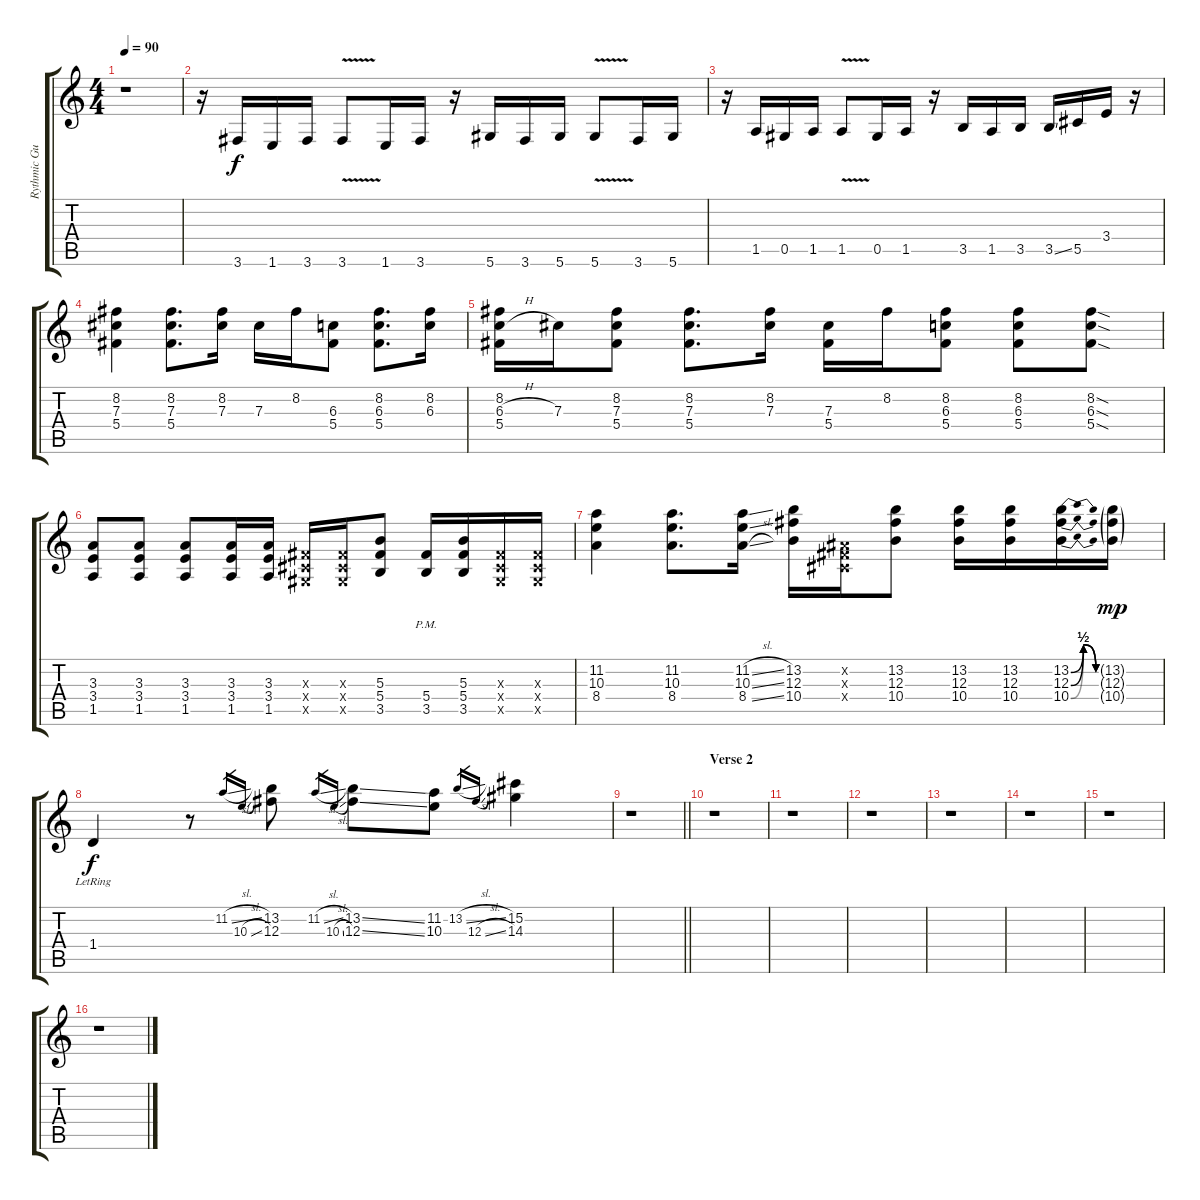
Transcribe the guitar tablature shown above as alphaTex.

\track ("Rythmic Guitars" "Rythmic Gu") {instrument acousticguitarsteel}
\staff {score tabs}
\tuning (Eb4 Bb3 Gb3 Db3 Ab2 Eb2) {hide}
\ts (4 4)
\tempo 90
\clef g2
\ks c
r.1{dy f} |
r.16 3.6.16 1.6.16 3.6.16 3.6{v}.8 1.6.16 3.6.16 r.16 5.6.16 3.6.16 5.6.16 5.6{v}.8 3.6.16 5.6.16 |
r.16 1.5.16 0.5.16 1.5.16 1.5{v}.8 0.5.16 1.5.16 r.16 3.5.16 1.5.16 3.5.16 3.5{ss}.16 5.5.16 3.4.16 r.16 |
(8.2 7.3 5.4).4 (8.2 7.3 5.4).8{d} (8.2 7.3).16 7.3.16 8.2.16 (6.3 5.4).8 (8.2 6.3 5.4).8{d} (8.2 6.3).16 |
(8.2 6.3{h} 5.4).16 7.3.16 (8.2 7.3 5.4).8 (8.2 7.3 5.4).8{d} (8.2 7.3).16 (7.3 5.4).16 8.2.16 (8.2 6.3 5.4).8 (8.2 6.3 5.4).8 (8.2{sod} 6.3{sod} 5.4{sod}).8 |
(3.3 3.4 1.5).8 (3.3 3.4 1.5).8 (3.3 3.4 1.5).8 (3.3 3.4 1.5).16 (3.3 3.4 1.5).16 (0.3{x} 0.4{x} 0.5{x}).16 (0.3{x} 0.4{x} 0.5{x}).16 (5.3 5.4 3.5).8 (5.4 3.5{pm}).16 (5.3 5.4 3.5).16 (0.3{x} 0.4{x} 0.5{x}).16 (0.3{x} 0.4{x} 0.5{x}).16 |
(11.2 10.3 8.4).4 (11.2 10.3 8.4).8{d} (11.2{sl} 10.3{sl} 8.4{sl}).16 (13.2 12.3 10.4).16 (0.2{x} 0.3{x} 0.4{x}).16 (13.2 12.3 10.4).8 (13.2 12.3 10.4).16 (13.2 12.3 10.4).16 (13.2{be (bendrelease 0 0 30 2 30 2 60 0)} 12.3{be (bendrelease 0 0 30 2 30 2 60 0)} 10.4{be (bendrelease 0 0 30 2 30 2 60 0)}).16 (13.2{g} 12.3{g} 10.4{g}).16{dy mp} |
1.4{lr}.4{dy f} r.8 11.2{sl}.16{gr} 10.3{sl}.16{gr} (13.2 12.3).8 11.2{sl}.16{gr} 10.3{sl}.16{gr} (13.2{ss} 12.3{ss}).8 (11.2 10.3).8 13.2{sl}.16{gr} 12.3{sl}.16{gr} (15.2 14.3).4 |
\barLineRight lightlight
r.1 |
\section ("" "Verse 2")
r.1 |
r.1 |
r.1 |
r.1 |
r.1 |
r.1 |
r.1
